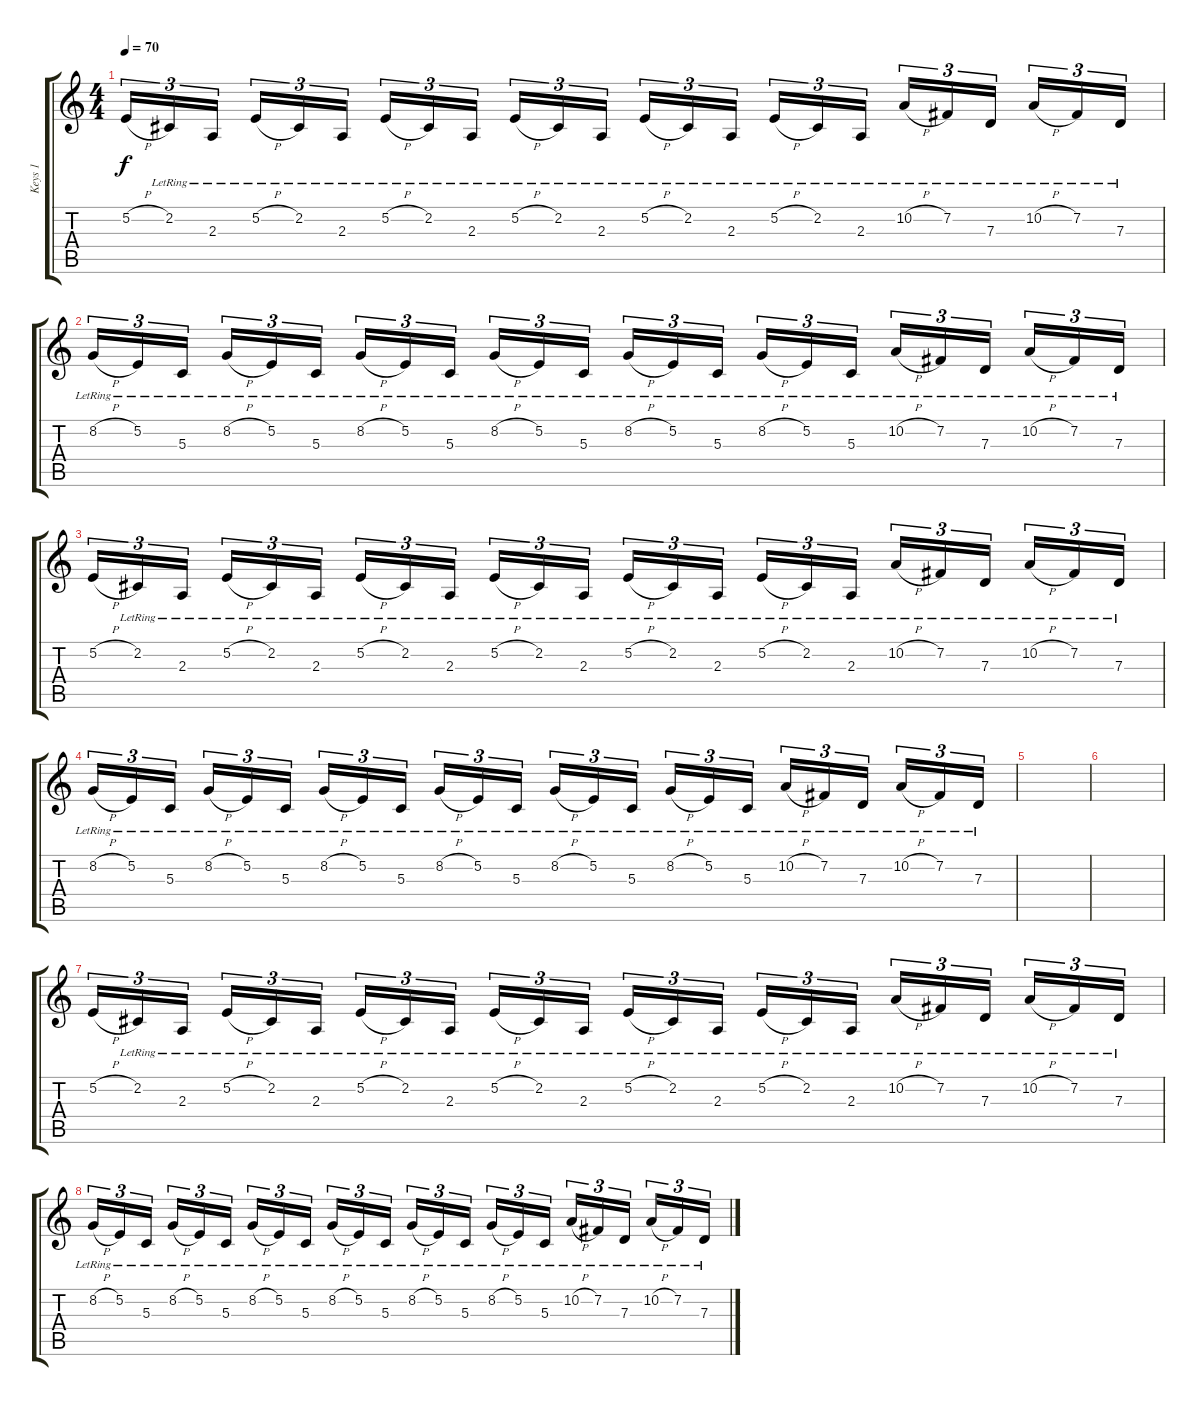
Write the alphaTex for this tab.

\track ("Keys 1" "Keys 1") {instrument drawbarorgan}
\staff {score tabs}
\tuning (E4 B3 G3 D3 A2 E2) {hide}
\ts (4 4)
\tempo 70
\clef g2
\ks c
5.2{h}.16{tu (3 2) dy f} 2.2{lr}.16{tu (3 2)} 2.3{lr}.16{tu (3 2) beam splitsecondary} 5.2{h lr}.16{tu (3 2)} 2.2{lr}.16{tu (3 2)} 2.3{lr}.16{tu (3 2)} 5.2{h lr}.16{tu (3 2)} 2.2{lr}.16{tu (3 2)} 2.3{lr}.16{tu (3 2) beam splitsecondary} 5.2{h lr}.16{tu (3 2)} 2.2{lr}.16{tu (3 2)} 2.3{lr}.16{tu (3 2)} 5.2{h lr}.16{tu (3 2)} 2.2{lr}.16{tu (3 2)} 2.3{lr}.16{tu (3 2) beam splitsecondary} 5.2{h lr}.16{tu (3 2)} 2.2{lr}.16{tu (3 2)} 2.3{lr}.16{tu (3 2)} 10.2{h lr}.16{tu (3 2)} 7.2{lr}.16{tu (3 2)} 7.3{lr}.16{tu (3 2) beam splitsecondary} 10.2{h lr}.16{tu (3 2)} 7.2{lr}.16{tu (3 2)} 7.3{lr}.16{tu (3 2)} |
8.2{h lr}.16{tu (3 2)} 5.2{lr}.16{tu (3 2)} 5.3{lr}.16{tu (3 2) beam splitsecondary} 8.2{h lr}.16{tu (3 2)} 5.2{lr}.16{tu (3 2)} 5.3{lr}.16{tu (3 2)} 8.2{h lr}.16{tu (3 2)} 5.2{lr}.16{tu (3 2)} 5.3{lr}.16{tu (3 2) beam splitsecondary} 8.2{h lr}.16{tu (3 2)} 5.2{lr}.16{tu (3 2)} 5.3{lr}.16{tu (3 2)} 8.2{h lr}.16{tu (3 2)} 5.2{lr}.16{tu (3 2)} 5.3{lr}.16{tu (3 2) beam splitsecondary} 8.2{h lr}.16{tu (3 2)} 5.2{lr}.16{tu (3 2)} 5.3{lr}.16{tu (3 2)} 10.2{h lr}.16{tu (3 2)} 7.2{lr}.16{tu (3 2)} 7.3{lr}.16{tu (3 2) beam splitsecondary} 10.2{h lr}.16{tu (3 2)} 7.2{lr}.16{tu (3 2)} 7.3{lr}.16{tu (3 2)} |
5.2{h}.16{tu (3 2)} 2.2{lr}.16{tu (3 2)} 2.3{lr}.16{tu (3 2) beam splitsecondary} 5.2{h lr}.16{tu (3 2)} 2.2{lr}.16{tu (3 2)} 2.3{lr}.16{tu (3 2)} 5.2{h lr}.16{tu (3 2)} 2.2{lr}.16{tu (3 2)} 2.3{lr}.16{tu (3 2) beam splitsecondary} 5.2{h lr}.16{tu (3 2)} 2.2{lr}.16{tu (3 2)} 2.3{lr}.16{tu (3 2)} 5.2{h lr}.16{tu (3 2)} 2.2{lr}.16{tu (3 2)} 2.3{lr}.16{tu (3 2) beam splitsecondary} 5.2{h lr}.16{tu (3 2)} 2.2{lr}.16{tu (3 2)} 2.3{lr}.16{tu (3 2)} 10.2{h lr}.16{tu (3 2)} 7.2{lr}.16{tu (3 2)} 7.3{lr}.16{tu (3 2) beam splitsecondary} 10.2{h lr}.16{tu (3 2)} 7.2{lr}.16{tu (3 2)} 7.3{lr}.16{tu (3 2)} |
8.2{h lr}.16{tu (3 2)} 5.2{lr}.16{tu (3 2)} 5.3{lr}.16{tu (3 2) beam splitsecondary} 8.2{h lr}.16{tu (3 2)} 5.2{lr}.16{tu (3 2)} 5.3{lr}.16{tu (3 2)} 8.2{h lr}.16{tu (3 2)} 5.2{lr}.16{tu (3 2)} 5.3{lr}.16{tu (3 2) beam splitsecondary} 8.2{h lr}.16{tu (3 2)} 5.2{lr}.16{tu (3 2)} 5.3{lr}.16{tu (3 2)} 8.2{h lr}.16{tu (3 2)} 5.2{lr}.16{tu (3 2)} 5.3{lr}.16{tu (3 2) beam splitsecondary} 8.2{h lr}.16{tu (3 2)} 5.2{lr}.16{tu (3 2)} 5.3{lr}.16{tu (3 2)} 10.2{h lr}.16{tu (3 2)} 7.2{lr}.16{tu (3 2)} 7.3{lr}.16{tu (3 2) beam splitsecondary} 10.2{h lr}.16{tu (3 2)} 7.2{lr}.16{tu (3 2)} 7.3{lr}.16{tu (3 2)} |
|
|
5.2{h}.16{tu (3 2)} 2.2{lr}.16{tu (3 2)} 2.3{lr}.16{tu (3 2) beam splitsecondary} 5.2{h lr}.16{tu (3 2)} 2.2{lr}.16{tu (3 2)} 2.3{lr}.16{tu (3 2)} 5.2{h lr}.16{tu (3 2)} 2.2{lr}.16{tu (3 2)} 2.3{lr}.16{tu (3 2) beam splitsecondary} 5.2{h lr}.16{tu (3 2)} 2.2{lr}.16{tu (3 2)} 2.3{lr}.16{tu (3 2)} 5.2{h lr}.16{tu (3 2)} 2.2{lr}.16{tu (3 2)} 2.3{lr}.16{tu (3 2) beam splitsecondary} 5.2{h lr}.16{tu (3 2)} 2.2{lr}.16{tu (3 2)} 2.3{lr}.16{tu (3 2)} 10.2{h lr}.16{tu (3 2)} 7.2{lr}.16{tu (3 2)} 7.3{lr}.16{tu (3 2) beam splitsecondary} 10.2{h lr}.16{tu (3 2)} 7.2{lr}.16{tu (3 2)} 7.3{lr}.16{tu (3 2)} |
8.2{h lr}.16{tu (3 2)} 5.2{lr}.16{tu (3 2)} 5.3{lr}.16{tu (3 2) beam splitsecondary} 8.2{h lr}.16{tu (3 2)} 5.2{lr}.16{tu (3 2)} 5.3{lr}.16{tu (3 2)} 8.2{h lr}.16{tu (3 2)} 5.2{lr}.16{tu (3 2)} 5.3{lr}.16{tu (3 2) beam splitsecondary} 8.2{h lr}.16{tu (3 2)} 5.2{lr}.16{tu (3 2)} 5.3{lr}.16{tu (3 2)} 8.2{h lr}.16{tu (3 2)} 5.2{lr}.16{tu (3 2)} 5.3{lr}.16{tu (3 2) beam splitsecondary} 8.2{h lr}.16{tu (3 2)} 5.2{lr}.16{tu (3 2)} 5.3{lr}.16{tu (3 2)} 10.2{h lr}.16{tu (3 2)} 7.2{lr}.16{tu (3 2)} 7.3{lr}.16{tu (3 2) beam splitsecondary} 10.2{h lr}.16{tu (3 2)} 7.2{lr}.16{tu (3 2)} 7.3{lr}.16{tu (3 2)}
